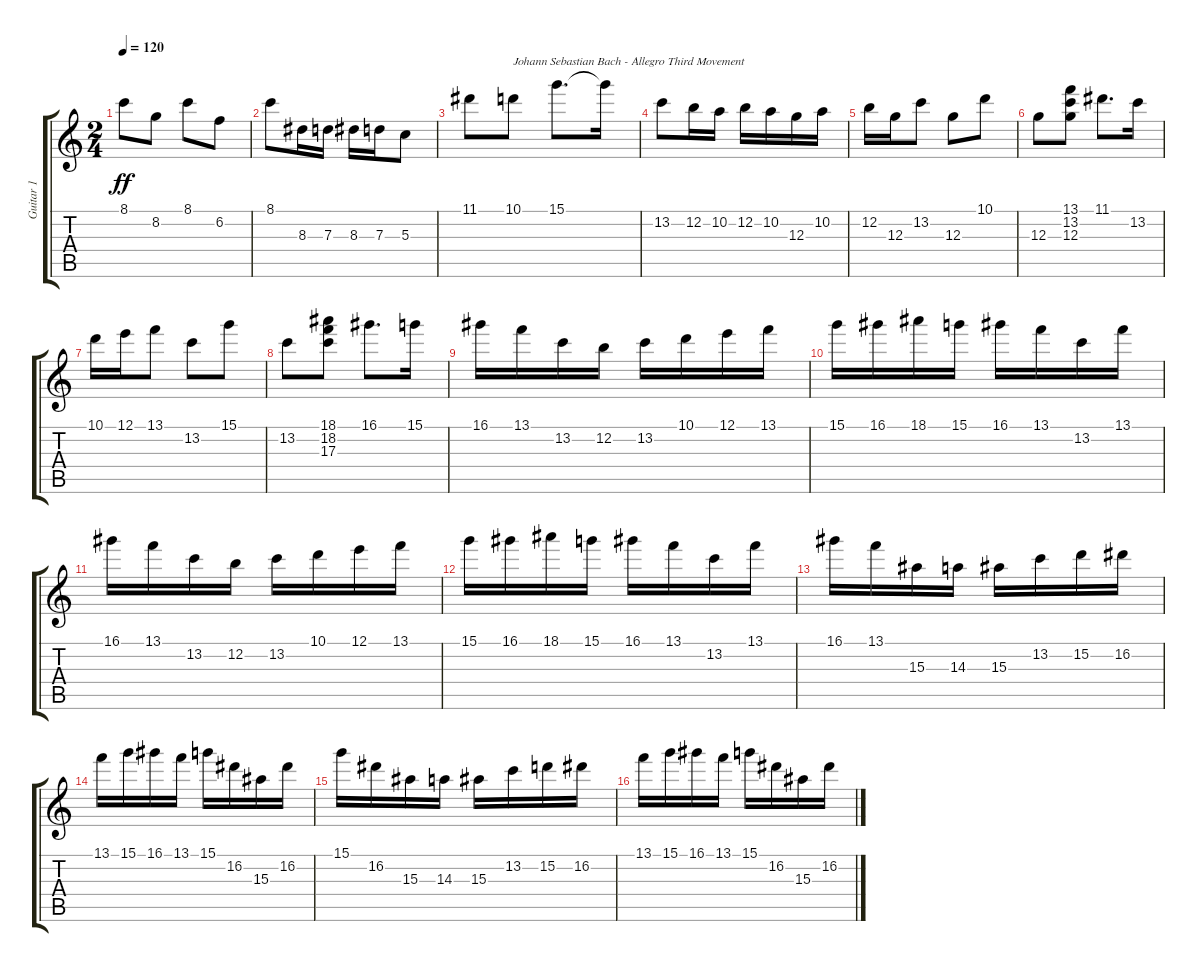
\track ("Guitar 1" "Guitar 1") {instrument distortionguitar}
\staff {score tabs}
\tuning (E4 B3 G3 D3 A2 E2) {hide}
\ts (2 4)
\tempo 120
\clef g2
\ks c
8.1.8{dy ff instrument distortionguitar} 8.2.8 8.1.8 6.2.8 |
8.1.8 8.3.16 7.3.16 8.3.16 7.3.16 5.3.8 |
11.1.8 10.1.8{txt "Johann Sebastian Bach - Allegro Third Movement"} 15.1.8{d} 15.1{t}.16 |
13.2.8 12.2.16 10.2.16 12.2.16 10.2.16 12.3.16 10.2.16 |
12.2.16 12.3.16 13.2.8 12.3.8 10.1.8 |
12.3.8 (13.1 13.2 12.3).8 11.1.8{d} 13.2.16 |
10.1.16 12.1.16 13.1.8 13.2.8 15.1.8 |
13.2.8 (18.1 18.2 17.3).8 16.1.8{d} 15.1.16 |
16.1.16 13.1.16 13.2.16 12.2.16 13.2.16 10.1.16 12.1.16 13.1.16 |
15.1.16 16.1.16 18.1.16 15.1.16 16.1.16 13.1.16 13.2.16 13.1.16 |
16.1.16 13.1.16 13.2.16 12.2.16 13.2.16 10.1.16 12.1.16 13.1.16 |
15.1.16 16.1.16 18.1.16 15.1.16 16.1.16 13.1.16 13.2.16 13.1.16 |
16.1.16 13.1.16 15.3.16 14.3.16 15.3.16 13.2.16 15.2.16 16.2.16 |
13.1.16 15.1.16 16.1.16 13.1.16 15.1.16 16.2.16 15.3.16 16.2.16 |
15.1.16 16.2.16 15.3.16 14.3.16 15.3.16 13.2.16 15.2.16 16.2.16 |
13.1.16 15.1.16 16.1.16 13.1.16 15.1.16 16.2.16 15.3.16 16.2.16
